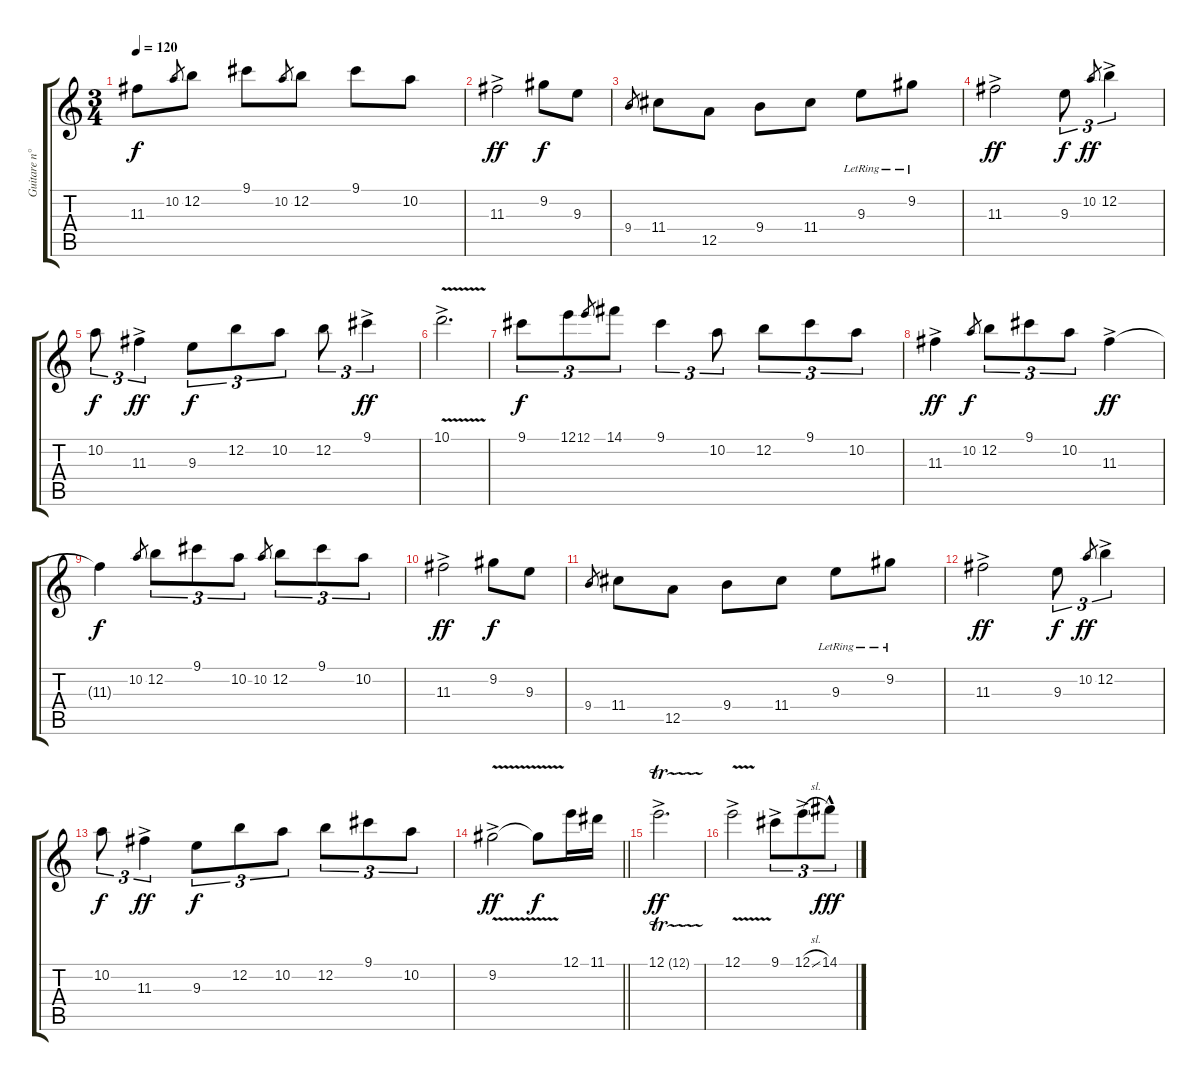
\track ("Guitare n°2" "Guitare n°") {instrument acousticguitarsteel}
\staff {score tabs}
\tuning (E4 B3 G3 D3 A2 D2) {hide}
\ts (3 4)
\tempo 120
\clef g2
\ks c
11.3{t}.8{dy f} 10.2.8{gr} 12.2.8 9.1.8 10.2.8{gr} 12.2.8 9.1.8 10.2.8 |
11.3{ac}.2{dy ff} 9.2.8{dy f} 9.3.8 |
9.4.8{gr} 11.4.8 12.5.8 9.4.8 11.4.8 9.3{lr}.8 9.2{lr}.8 |
11.3{ac}.2{dy ff} 9.3.8{tu (3 2) dy f} 10.2.8{gr dy ff} 12.2{ac}.4{tu (3 2)} |
10.2.8{tu (3 2) dy f} 11.3{ac}.4{tu (3 2) dy ff} 9.3.8{tu (3 2) dy f} 12.2.8{tu (3 2)} 10.2.8{tu (3 2)} 12.2.8{tu (3 2)} 9.1{ac}.4{tu (3 2) dy ff} |
10.1{v ac}.2{d} |
9.1.8{tu (3 2) dy f} 12.1.8{tu (3 2)} 12.1.8{gr} 14.1.8{tu (3 2)} 9.1.4{tu (3 2)} 10.2.8{tu (3 2)} 12.2.8{tu (3 2)} 9.1.8{tu (3 2)} 10.2.8{tu (3 2)} |
11.3{ac}.4{dy ff} 10.2.8{gr dy f} 12.2.8{tu (3 2)} 9.1.8{tu (3 2)} 10.2.8{tu (3 2)} 11.3{ac}.4{dy ff} |
11.3{t}.4{dy f} 10.2.8{gr} 12.2.8{tu (3 2)} 9.1.8{tu (3 2)} 10.2.8{tu (3 2)} 10.2.8{gr} 12.2.8{tu (3 2)} 9.1.8{tu (3 2)} 10.2.8{tu (3 2)} |
11.3{ac}.2{dy ff} 9.2.8{dy f} 9.3.8 |
9.4.8{gr} 11.4.8 12.5.8 9.4.8 11.4.8 9.3{lr}.8 9.2{lr}.8 |
11.3{ac}.2{dy ff} 9.3.8{tu (3 2) dy f} 10.2.8{gr dy ff} 12.2{ac}.4{tu (3 2)} |
10.2.8{tu (3 2) dy f} 11.3{ac}.4{tu (3 2) dy ff} 9.3.8{tu (3 2) dy f} 12.2.8{tu (3 2)} 10.2.8{tu (3 2)} 12.2.8{tu (3 2)} 9.1.8{tu (3 2)} 10.2.8{tu (3 2)} |
\barLineRight lightlight
9.2{v ac}.2{dy ff} 9.2{t}.8{dy f} 12.1.16 11.1.16 |
12.1{tr (12 32) ac}.2{d dy ff} |
12.1{v ac}.2 9.1{ac}.8{tu (3 2)} 12.1{sl ac}.8{tu (3 2)} 14.1{hac}.8{tu (3 2) dy fff}
